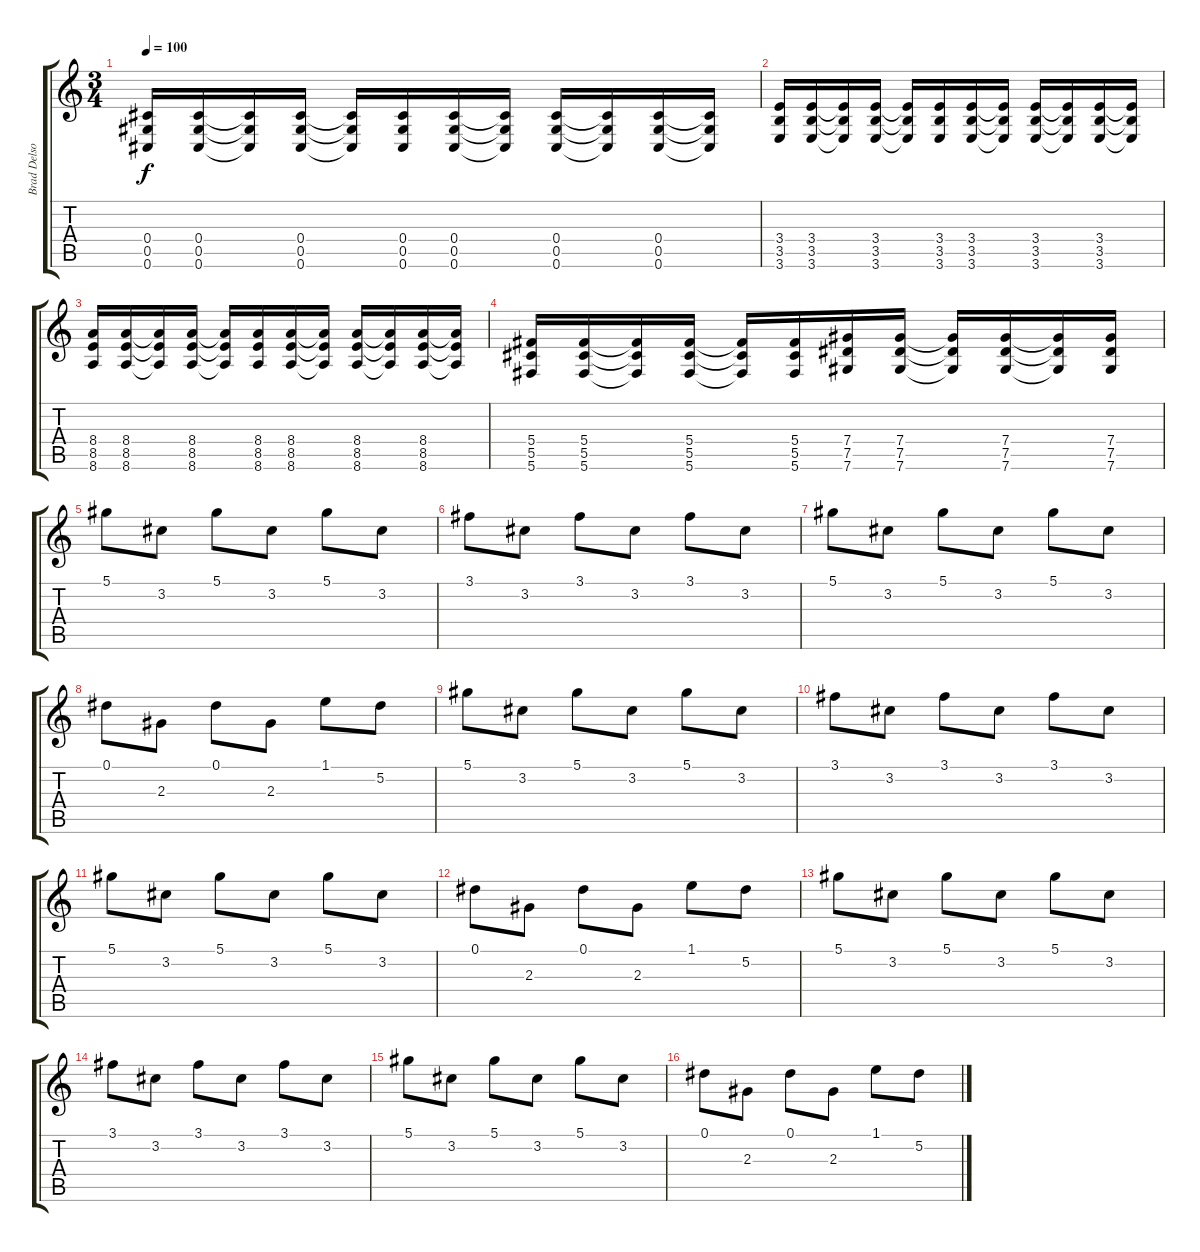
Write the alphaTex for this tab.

\track ("Brad Delson (Main Guitar)" "Brad Delso") {instrument distortionguitar}
\staff {score tabs}
\tuning (Eb4 Bb3 Gb3 Db3 Ab2 Db2) {hide}
\ts (3 4)
\tempo 100
\clef g2
\ks c
(0.4 0.5 0.6).16{dy f} (0.4 0.5 0.6).16 (0.4{t} 0.5{t} 0.6{t}).16 (0.4 0.5 0.6).16 (0.4{t} 0.5{t} 0.6{t}).16 (0.4 0.5 0.6).16 (0.4 0.5 0.6).16 (0.4{t} 0.5{t} 0.6{t}).16 (0.4 0.5 0.6).16 (0.4{t} 0.5{t} 0.6{t}).16 (0.4 0.5 0.6).16 (0.4{t} 0.5{t} 0.6{t}).16 |
(3.4 3.5 3.6).16 (3.4 3.5 3.6).16 (3.4{t} 3.5{t} 3.6{t}).16 (3.4 3.5 3.6).16 (3.4{t} 3.5{t} 3.6{t}).16 (3.4 3.5 3.6).16 (3.4 3.5 3.6).16 (3.4{t} 3.5{t} 3.6{t}).16 (3.4 3.5 3.6).16 (3.4{t} 3.5{t} 3.6{t}).16 (3.4 3.5 3.6).16 (3.4{t} 3.5{t} 3.6{t}).16 |
(8.4 8.5 8.6).16 (8.4 8.5 8.6).16 (8.4{t} 8.5{t} 8.6{t}).16 (8.4 8.5 8.6).16 (8.4{t} 8.5{t} 8.6{t}).16 (8.4 8.5 8.6).16 (8.4 8.5 8.6).16 (8.4{t} 8.5{t} 8.6{t}).16 (8.4 8.5 8.6).16 (8.4{t} 8.5{t} 8.6{t}).16 (8.4 8.5 8.6).16 (8.4{t} 8.5{t} 8.6{t}).16 |
(5.4 5.5 5.6).16 (5.4 5.5 5.6).16 (5.4{t} 5.5{t} 5.6{t}).16 (5.4 5.5 5.6).16 (5.4{t} 5.5{t} 5.6{t}).16 (5.4 5.5 5.6).16 (7.4 7.5 7.6).16 (7.4 7.5 7.6).16 (7.4{t} 7.5{t} 7.6{t}).16 (7.4 7.5 7.6).16 (7.4{t} 7.5{t} 7.6{t}).16 (7.4 7.5 7.6).16 |
5.1.8 3.2.8 5.1.8 3.2.8 5.1.8 3.2.8 |
3.1.8 3.2.8 3.1.8 3.2.8 3.1.8 3.2.8 |
5.1.8 3.2.8 5.1.8 3.2.8 5.1.8 3.2.8 |
0.1.8 2.3.8 0.1.8 2.3.8 1.1.8 5.2.8 |
5.1.8 3.2.8 5.1.8 3.2.8 5.1.8 3.2.8 |
3.1.8 3.2.8 3.1.8 3.2.8 3.1.8 3.2.8 |
5.1.8 3.2.8 5.1.8 3.2.8 5.1.8 3.2.8 |
0.1.8 2.3.8 0.1.8 2.3.8 1.1.8 5.2.8 |
5.1.8 3.2.8 5.1.8 3.2.8 5.1.8 3.2.8 |
3.1.8 3.2.8 3.1.8 3.2.8 3.1.8 3.2.8 |
5.1.8 3.2.8 5.1.8 3.2.8 5.1.8 3.2.8 |
0.1.8 2.3.8 0.1.8 2.3.8 1.1.8 5.2.8
